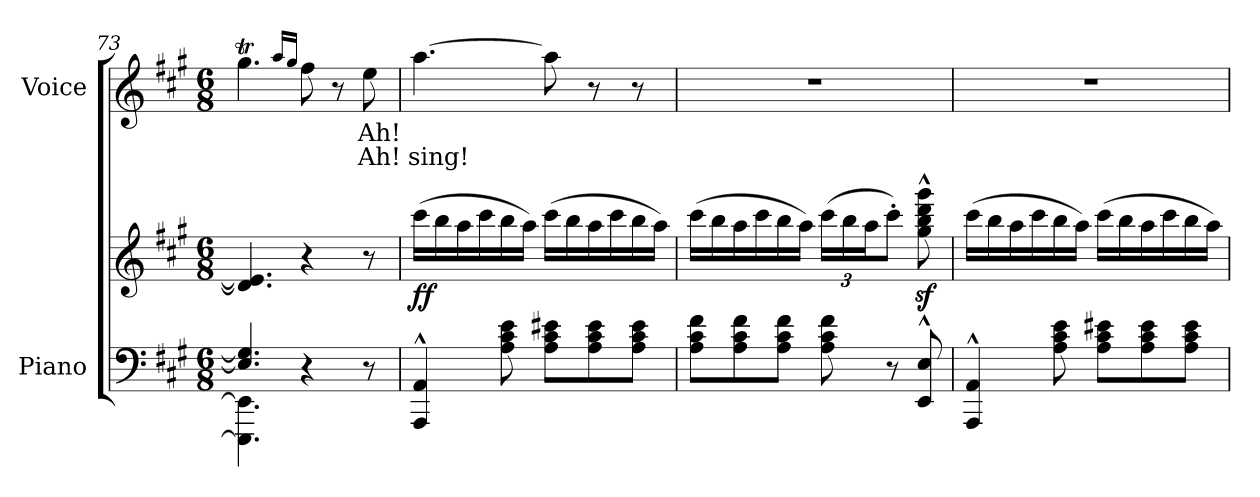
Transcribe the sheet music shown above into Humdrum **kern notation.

**kern	**kern	**dynam	**kern	**text	**text
*part2	*part2	*part2	*part1	*part1	*part1
*staff3	*staff2	*staff2/3	*staff1	*staff1	*staff1
*I"Piano	*	*	*I"Voice	*	*
*I'Pno	*	*	*	*	*
*clefF4	*clefG2	*	*clefG2	*	*
*k[f#c#g#]	*k[f#c#g#]	*	*k[f#c#g#]	*	*
*M6/8	*M6/8	*	*M6/8	*	*
=73	=73	=73	=73	=73	=73
*^	*	*	*	*	*
4.E/] 4.G#/]	4.EEE\] 4.EE\]	4.d/] 4.e/]	.	4.gg#t\	.	.
.	.	.	.	16qaa/LL	.	.
.	.	.	.	16qgg#/JJ	.	.
4r	4.ryy	4r	.	8ff#\	.	.
.	.	.	.	8r	.	.
8r	.	8r	.	8ee\	Ah!	Ah!
*v	*v	*	*	*	*	*
=74	=74	=74	=74	=74	=74
!	!	!LO:DY:b	!	!	!
4AAA/^^ 4AA/^^	(16ccc#\LL	ff	[4.aa\	.	sing!
.	16bb\	.	.	.	.
.	16aa\	.	.	.	.
.	16ccc#\	.	.	.	.
8A\ 8c#\ 8e\	16bb\	.	.	.	.
.	16aa\JJ)	.	.	.	.
8A\ 8c#\ 8e#X\L	(16ccc#\LL	.	8aa\]	.	.
.	16bb\	.	.	.	.
8A\ 8c#\ 8e#\	16aa\	.	8r	.	.
.	16ccc#\	.	.	.	.
8A\ 8c#\ 8e#\J	16bb\	.	8r	.	.
.	16aa\JJ)	.	.	.	.
=75	=75	=75	=75	=75	=75
8A\ 8c#\ 8f#\L	(16ccc#\LL	.	2.r	.	.
.	16bb\	.	.	.	.
8A\ 8c#\ 8f#\	16aa\	.	.	.	.
.	16ccc#\	.	.	.	.
8A\ 8c#\ 8f#\J	16bb\	.	.	.	.
.	16aa\JJ)	.	.	.	.
8A\ 8c#\ 8f#\	(24ccc#\LL	.	.	.	.
.	24bb\	.	.	.	.
.	24aa\J	.	.	.	.
8r	8ccc#'\J)	.	.	.	.
8EE/^^ 8E/^^	8gg#\z<^^ 8bb\z<^^ 8ddd\z<^^ 8ggg#\z<^^	.	.	.	.
=76	=76	=76	=76	=76	=76
4AAA/^^ 4AA/^^	(16ccc#\LL	.	2.r	.	.
.	16bb\	.	.	.	.
!	!	!LO:DY:b	!	!	!
!	!	!LO:DY:n=1:b	!	!	!
.	16aa\	other-dynamics ff	.	.	.
.	16ccc#\	.	.	.	.
8A\ 8c#\ 8e\	16bb\	.	.	.	.
.	16aa\JJ)	.	.	.	.
8A\ 8c#\ 8e#X\L	(16ccc#\LL	.	.	.	.
.	16bb\	.	.	.	.
8A\ 8c#\ 8e#\	16aa\	.	.	.	.
.	16ccc#\	.	.	.	.
8A\ 8c#\ 8e#\J	16bb\	.	.	.	.
.	16aa\JJ)	.	.	.	.
=	=	=	=	=	=
*-	*-	*-	*-	*-	*-
